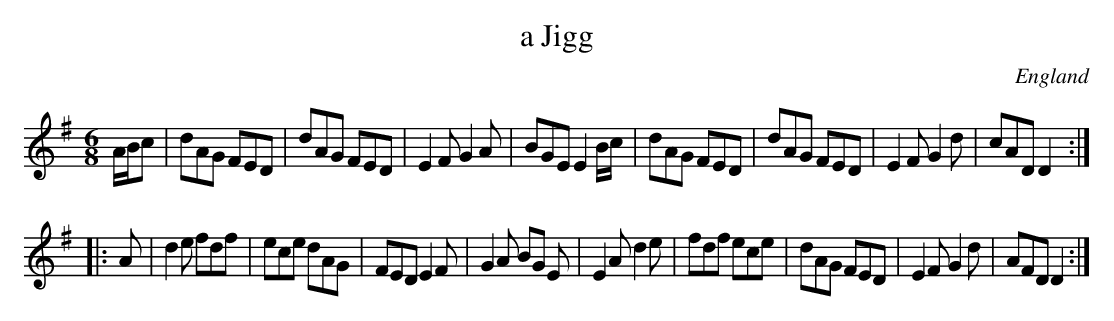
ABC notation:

X:1
T:a Jigg
L:1/8
M:6/8
O:England
K:G
A/B/c | dAG FED | dAG FED | E2F G2A | BGE E2\
B/c/  | dAG FED | dAG FED | E2F G2d | cAD D2 ::
A | d2e fdf | ece dAG | FED E2F | G2A BG\
E | E2A d2e | fdf ece | dAG FED | E2F G2d | AFD D2 :|
